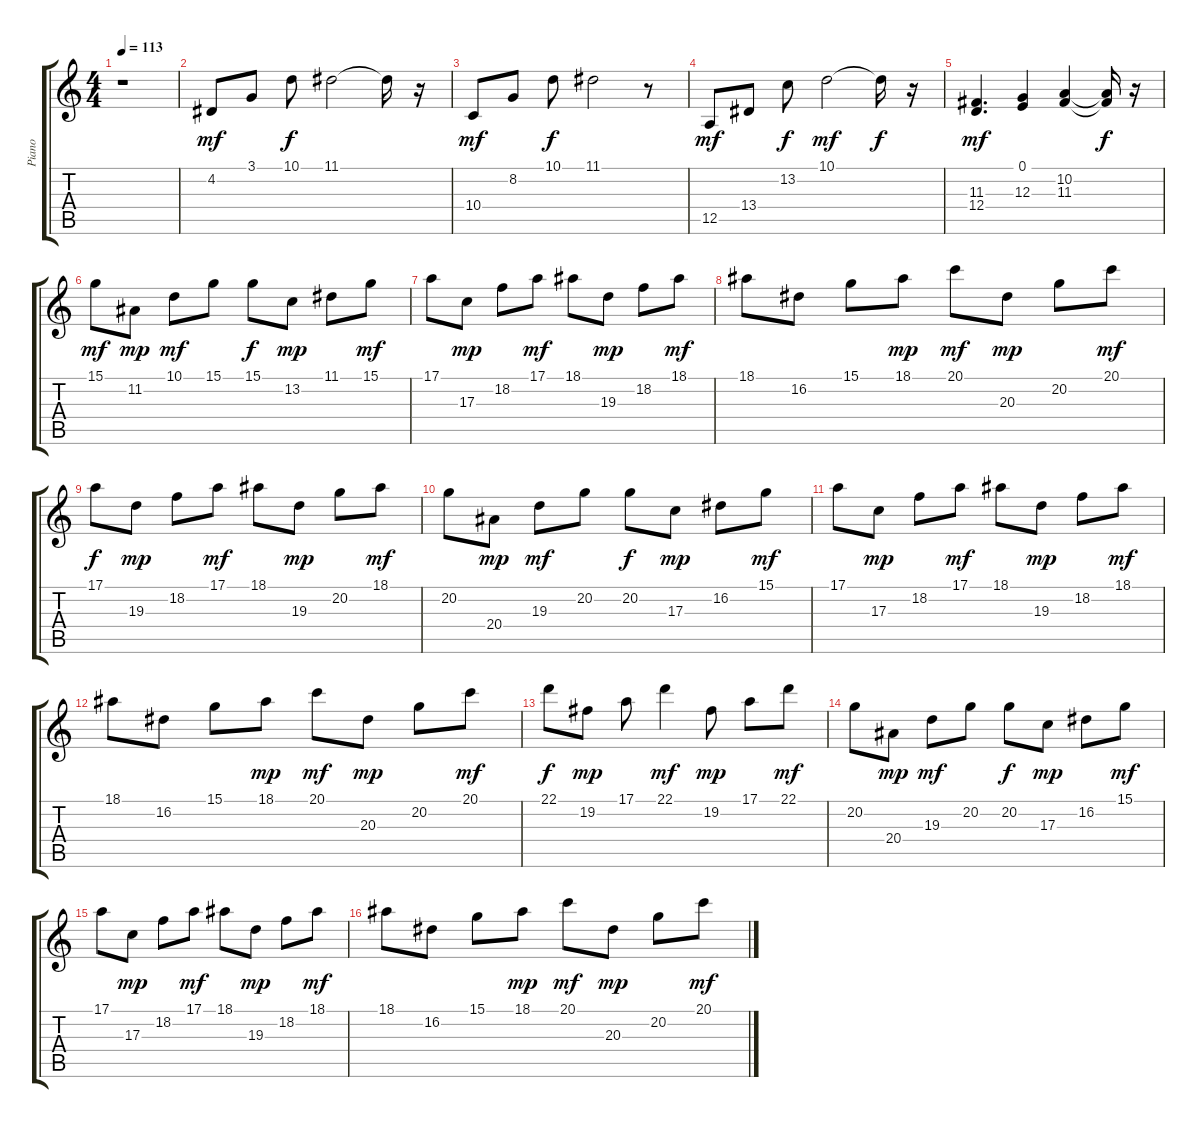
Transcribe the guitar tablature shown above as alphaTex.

\track ("Piano" "Piano") {instrument acousticgrandpiano}
\staff {score tabs}
\tuning (E4 B3 G3 D3 A2 E2) {hide}
\ts (4 4)
\tempo 113
\clef g2
\ks c
r.1{dy f} |
4.2.8{dy mf} 3.1.8 10.1.8{dy f} 11.1.2 11.1{t}.16 r.16 |
10.4.8{dy mf} 8.2.8 10.1.8{dy f} 11.1.2 r.8 |
12.5.8{dy mf} 13.4.8 13.2.8{dy f} 10.1.2{dy mf} 10.1{t}.16{dy f} r.16 |
(11.3 12.4).4{d dy mf} (0.1 12.3).4 (10.2 11.3).4 (10.2{t} 11.3{t}).16{dy f} r.16 |
15.1.8{dy mf} 11.2.8{dy mp} 10.1.8{dy mf} 15.1.8 15.1.8{dy f} 13.2.8{dy mp} 11.1.8 15.1.8{dy mf} |
17.1.8 17.3.8{dy mp} 18.2.8 17.1.8{dy mf} 18.1.8 19.3.8{dy mp} 18.2.8 18.1.8{dy mf} |
18.1.8 16.2.8 15.1.8 18.1.8{dy mp} 20.1.8{dy mf} 20.3.8{dy mp} 20.2.8 20.1.8{dy mf} |
17.1.8{dy f} 19.3.8{dy mp} 18.2.8 17.1.8{dy mf} 18.1.8 19.3.8{dy mp} 20.2.8 18.1.8{dy mf} |
20.2.8 20.4.8{dy mp} 19.3.8{dy mf} 20.2.8 20.2.8{dy f} 17.3.8{dy mp} 16.2.8 15.1.8{dy mf} |
17.1.8 17.3.8{dy mp} 18.2.8 17.1.8{dy mf} 18.1.8 19.3.8{dy mp} 18.2.8 18.1.8{dy mf} |
18.1.8 16.2.8 15.1.8 18.1.8{dy mp} 20.1.8{dy mf} 20.3.8{dy mp} 20.2.8 20.1.8{dy mf} |
22.1.8{dy f} 19.2.8{dy mp} 17.1.8 22.1.4{dy mf} 19.2.8{dy mp} 17.1.8 22.1.8{dy mf} |
20.2.8 20.4.8{dy mp} 19.3.8{dy mf} 20.2.8 20.2.8{dy f} 17.3.8{dy mp} 16.2.8 15.1.8{dy mf} |
17.1.8 17.3.8{dy mp} 18.2.8 17.1.8{dy mf} 18.1.8 19.3.8{dy mp} 18.2.8 18.1.8{dy mf} |
18.1.8 16.2.8 15.1.8 18.1.8{dy mp} 20.1.8{dy mf} 20.3.8{dy mp} 20.2.8 20.1.8{dy mf}
